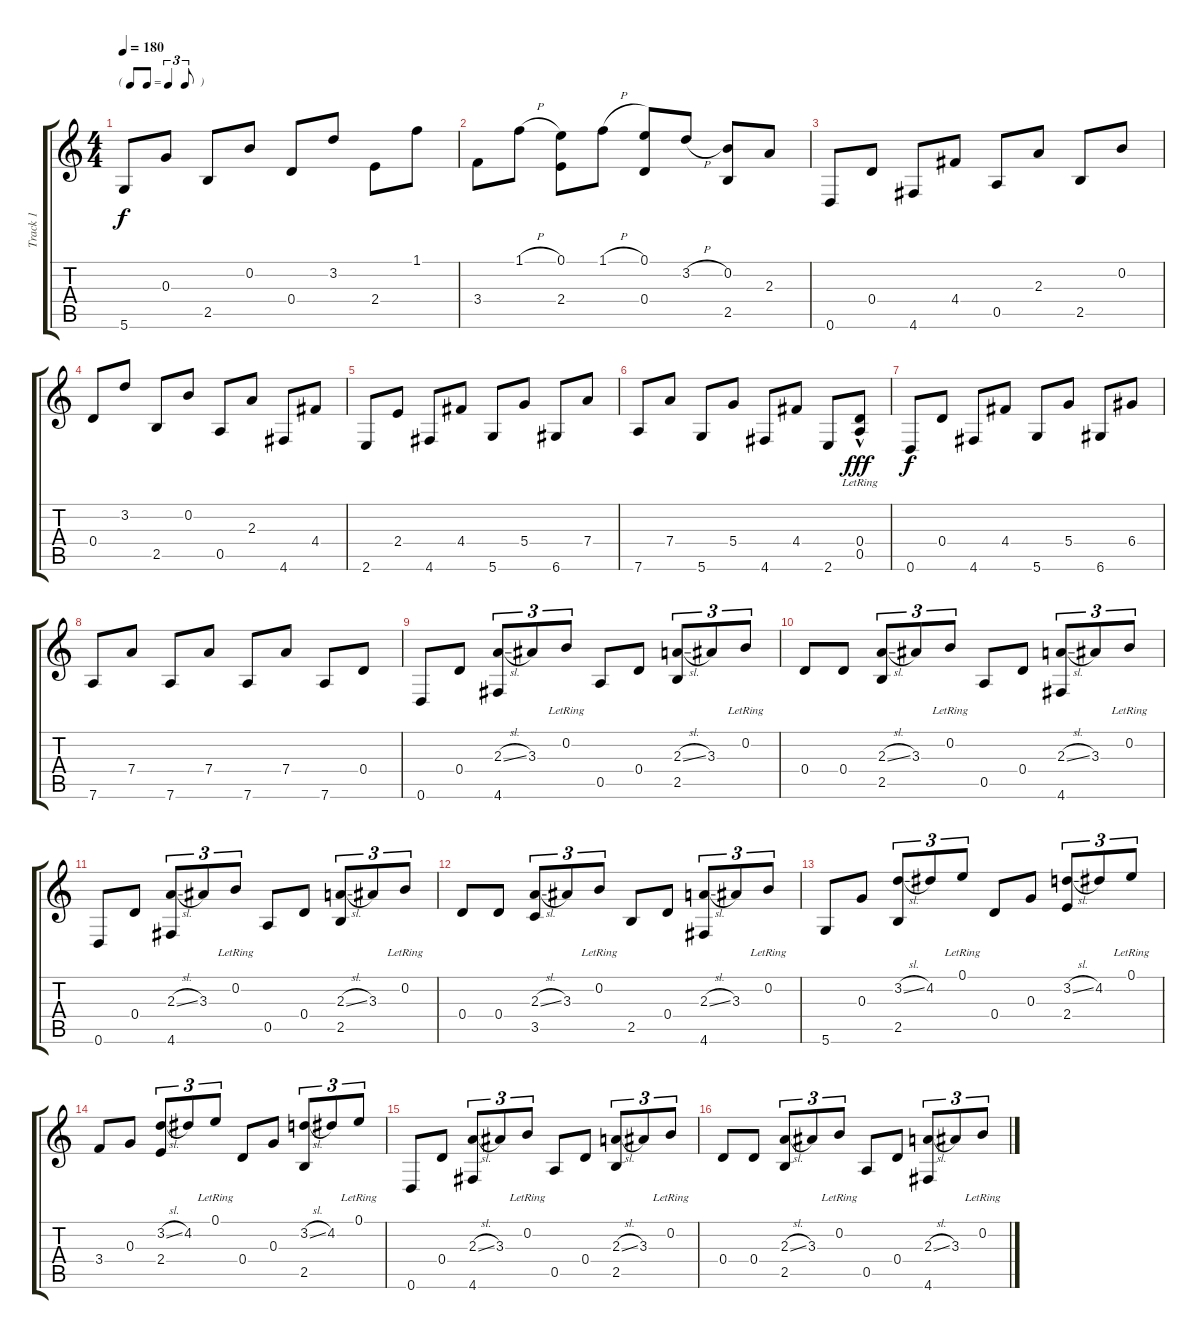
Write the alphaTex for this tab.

\track ("Track 1" "Track 1") {instrument acousticguitarnylon}
\staff {score tabs}
\tuning (E4 B3 G3 D3 A2 D2) {hide}
\ts (4 4)
\tf triplet8th
\tempo 180
\clef g2
\ks c
5.6.8{dy f} 0.3.8 2.5.8 0.2.8 0.4.8 3.2.8 2.4.8 1.1.8 |
3.4.8 1.1{h}.8 (0.1 2.4).8 1.1{h}.8 (0.1 0.4).8 3.2{h}.8 (0.2 2.5).8 2.3.8 |
0.6.8 0.4.8 4.6.8 4.4.8 0.5.8 2.3.8 2.5.8 0.2.8 |
0.4.8 3.2.8 2.5.8 0.2.8 0.5.8 2.3.8 4.6.8 4.4.8 |
2.6.8 2.4.8 4.6.8 4.4.8 5.6.8 5.4.8 6.6.8 7.4.8 |
7.6.8 7.4.8 5.6.8 5.4.8 4.6.8 4.4.8 2.6.8 (0.4{hac lr} 0.5{lr}).8{dy fff} |
0.6.8{dy f} 0.4.8 4.6.8 4.4.8 5.6.8 5.4.8 6.6.8 6.4.8 |
7.6.8 7.4.8 7.6.8 7.4.8 7.6.8 7.4.8 7.6.8 0.4.8 |
0.6.8 0.4.8 (2.3{sl} 4.6).8{tu (3 2)} 3.3.8{tu (3 2)} 0.2{lr}.8{tu (3 2)} 0.5.8 0.4.8 (2.3{sl} 2.5).8{tu (3 2)} 3.3.8{tu (3 2)} 0.2{lr}.8{tu (3 2)} |
0.4.8 0.4.8 (2.3{sl} 2.5).8{tu (3 2)} 3.3.8{tu (3 2)} 0.2{lr}.8{tu (3 2)} 0.5.8 0.4.8 (2.3{sl} 4.6).8{tu (3 2)} 3.3.8{tu (3 2)} 0.2{lr}.8{tu (3 2)} |
0.6.8 0.4.8 (2.3{sl} 4.6).8{tu (3 2)} 3.3.8{tu (3 2)} 0.2{lr}.8{tu (3 2)} 0.5.8 0.4.8 (2.3{sl} 2.5).8{tu (3 2)} 3.3.8{tu (3 2)} 0.2{lr}.8{tu (3 2)} |
0.4.8 0.4.8 (2.3{sl} 3.5).8{tu (3 2)} 3.3.8{tu (3 2)} 0.2{lr}.8{tu (3 2)} 2.5.8 0.4.8 (2.3{sl} 4.6).8{tu (3 2)} 3.3.8{tu (3 2)} 0.2{lr}.8{tu (3 2)} |
5.6.8 0.3.8 (3.2{sl} 2.5).8{tu (3 2)} 4.2.8{tu (3 2)} 0.1{lr}.8{tu (3 2)} 0.4.8 0.3.8 (3.2{sl} 2.4).8{tu (3 2)} 4.2.8{tu (3 2)} 0.1{lr}.8{tu (3 2)} |
3.4.8 0.3.8 (3.2{sl} 2.4).8{tu (3 2)} 4.2.8{tu (3 2)} 0.1{lr}.8{tu (3 2)} 0.4.8 0.3.8 (3.2{sl} 2.5).8{tu (3 2)} 4.2.8{tu (3 2)} 0.1{lr}.8{tu (3 2)} |
0.6.8 0.4.8 (2.3{sl} 4.6).8{tu (3 2)} 3.3.8{tu (3 2)} 0.2{lr}.8{tu (3 2)} 0.5.8 0.4.8 (2.3{sl} 2.5).8{tu (3 2)} 3.3.8{tu (3 2)} 0.2{lr}.8{tu (3 2)} |
0.4.8 0.4.8 (2.3{sl} 2.5).8{tu (3 2)} 3.3.8{tu (3 2)} 0.2{lr}.8{tu (3 2)} 0.5.8 0.4.8 (2.3{sl} 4.6).8{tu (3 2)} 3.3.8{tu (3 2)} 0.2{lr}.8{tu (3 2)}
